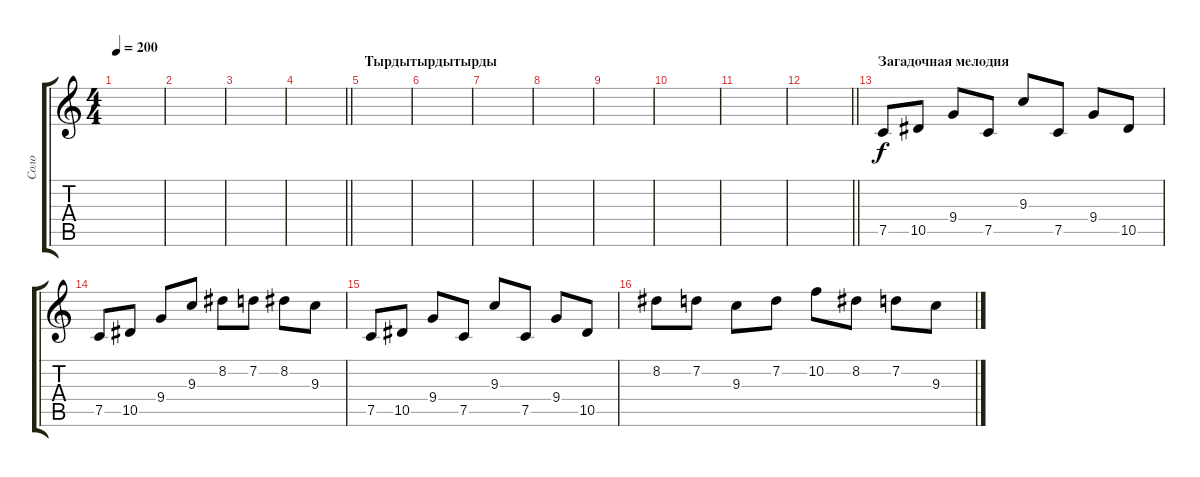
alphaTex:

\track ("Соло" "Соло") {instrument distortionguitar}
\staff {score tabs}
\tuning (C4 G3 Eb3 Bb2 F2 C2) {hide}
\ts (4 4)
\tempo 200
\clef g2
\ks c
|
|
|
\barLineRight lightlight
|
\section ("" "Тырдытырдытырды")
|
|
|
|
|
|
|
\barLineRight lightlight
|
\section ("" "Загадочная мелодия")
7.5.8 10.5.8 9.4.8 7.5.8 9.3.8 7.5.8 9.4.8 10.5.8 |
7.5.8 10.5.8 9.4.8 9.3.8 8.2.8 7.2.8 8.2.8 9.3.8 |
7.5.8 10.5.8 9.4.8 7.5.8 9.3.8 7.5.8 9.4.8 10.5.8 |
8.2.8 7.2.8 9.3.8 7.2.8 10.2.8 8.2.8 7.2.8 9.3.8
